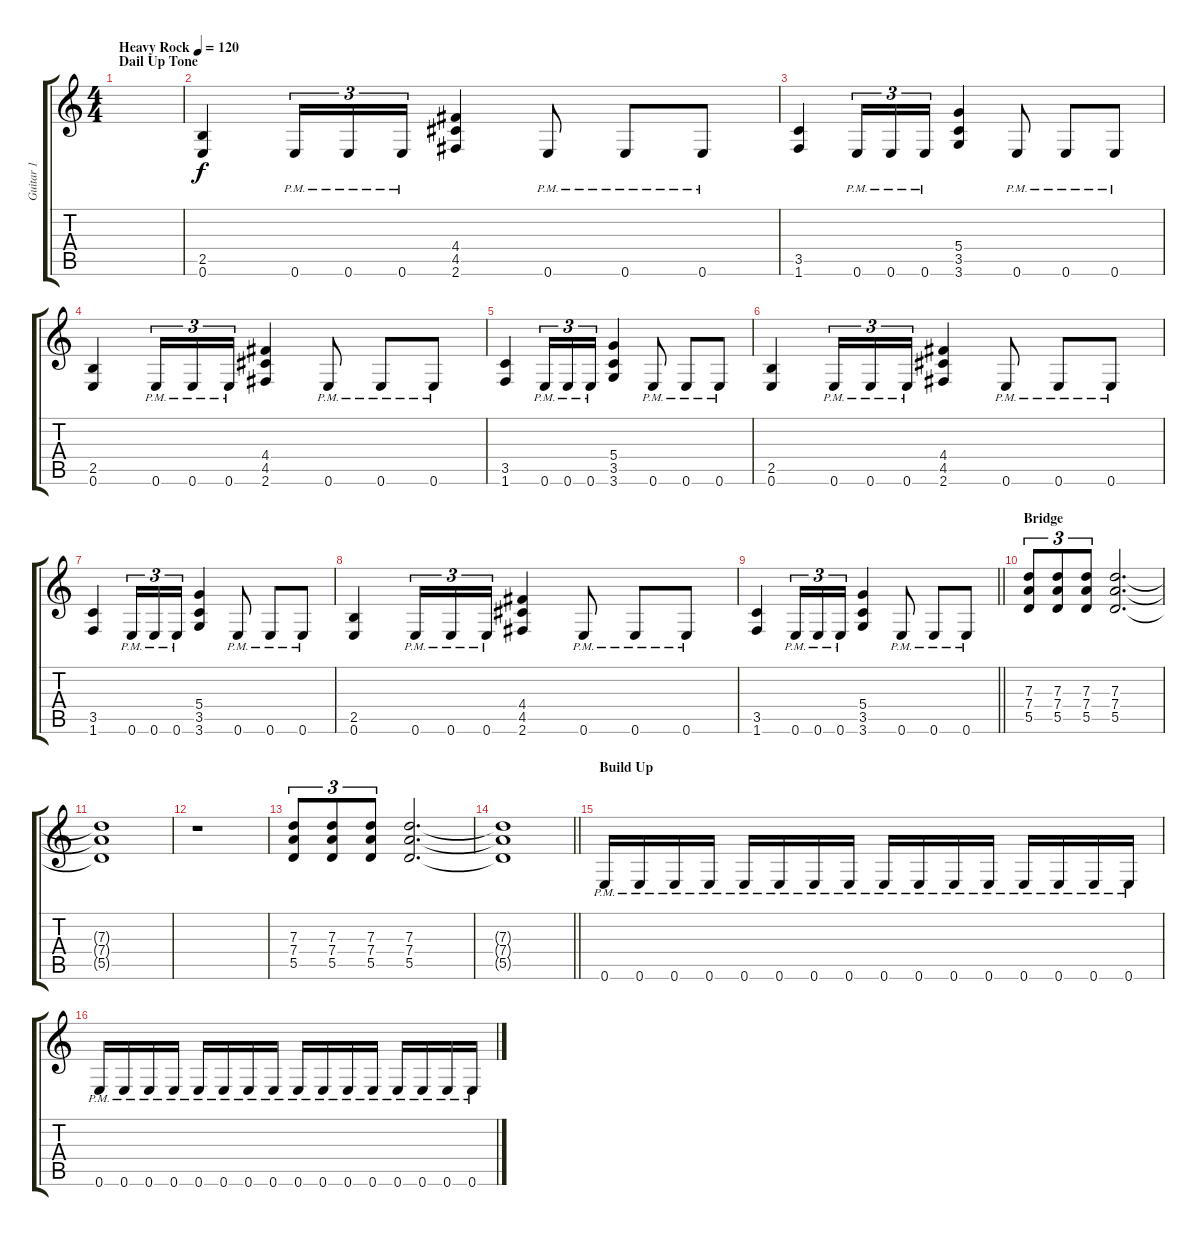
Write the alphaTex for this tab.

\track ("Guitar 1" "Guitar 1") {instrument distortionguitar}
\staff {score tabs}
\tuning (E4 B3 G3 D3 A2 E2) {hide}
\ts (4 4)
\section ("" "Dail Up Tone")
\tempo (120 "Heavy Rock")
\clef g2
\ks c
|
(2.5 0.6).4 0.6{pm}.16{tu (3 2)} 0.6{pm}.16{tu (3 2)} 0.6{pm}.16{tu (3 2)} (4.4 4.5 2.6).4 0.6{pm}.8 0.6{pm}.8 0.6{pm}.8 |
(3.5 1.6).4 0.6{pm}.16{tu (3 2)} 0.6{pm}.16{tu (3 2)} 0.6{pm}.16{tu (3 2)} (5.4 3.5 3.6).4 0.6{pm}.8 0.6{pm}.8 0.6{pm}.8 |
(2.5 0.6).4 0.6{pm}.16{tu (3 2)} 0.6{pm}.16{tu (3 2)} 0.6{pm}.16{tu (3 2)} (4.4 4.5 2.6).4 0.6{pm}.8 0.6{pm}.8 0.6{pm}.8 |
(3.5 1.6).4 0.6{pm}.16{tu (3 2)} 0.6{pm}.16{tu (3 2)} 0.6{pm}.16{tu (3 2)} (5.4 3.5 3.6).4 0.6{pm}.8 0.6{pm}.8 0.6{pm}.8 |
(2.5 0.6).4 0.6{pm}.16{tu (3 2)} 0.6{pm}.16{tu (3 2)} 0.6{pm}.16{tu (3 2)} (4.4 4.5 2.6).4 0.6{pm}.8 0.6{pm}.8 0.6{pm}.8 |
(3.5 1.6).4 0.6{pm}.16{tu (3 2)} 0.6{pm}.16{tu (3 2)} 0.6{pm}.16{tu (3 2)} (5.4 3.5 3.6).4 0.6{pm}.8 0.6{pm}.8 0.6{pm}.8 |
(2.5 0.6).4 0.6{pm}.16{tu (3 2)} 0.6{pm}.16{tu (3 2)} 0.6{pm}.16{tu (3 2)} (4.4 4.5 2.6).4 0.6{pm}.8 0.6{pm}.8 0.6{pm}.8 |
\barLineRight lightlight
(3.5 1.6).4 0.6{pm}.16{tu (3 2)} 0.6{pm}.16{tu (3 2)} 0.6{pm}.16{tu (3 2)} (5.4 3.5 3.6).4 0.6{pm}.8 0.6{pm}.8 0.6{pm}.8 |
\section ("" "Bridge")
(7.3 7.4 5.5).8{tu (3 2)} (7.3 7.4 5.5).8{tu (3 2) beam merge} (7.3 7.4 5.5).8{tu (3 2)} (7.3 7.4 5.5).2{d} |
(7.3{t} 7.4{t} 5.5{t}).1 |
r.1 |
(7.3 7.4 5.5).8{tu (3 2)} (7.3 7.4 5.5).8{tu (3 2) beam merge} (7.3 7.4 5.5).8{tu (3 2)} (7.3 7.4 5.5).2{d} |
\barLineRight lightlight
(7.3{t} 7.4{t} 5.5{t}).1 |
\section ("" "Build Up")
0.6{pm}.16 0.6{pm}.16{beam merge} 0.6{pm}.16 0.6{pm}.16 0.6{pm}.16 0.6{pm}.16{beam merge} 0.6{pm}.16 0.6{pm}.16 0.6{pm}.16 0.6{pm}.16 0.6{pm}.16 0.6{pm}.16 0.6{pm}.16 0.6{pm}.16 0.6{pm}.16 0.6{pm}.16 |
0.6{pm}.16 0.6{pm}.16{beam merge} 0.6{pm}.16 0.6{pm}.16 0.6{pm}.16 0.6{pm}.16{beam merge} 0.6{pm}.16 0.6{pm}.16 0.6{pm}.16 0.6{pm}.16 0.6{pm}.16 0.6{pm}.16 0.6{pm}.16 0.6{pm}.16 0.6{pm}.16 0.6{pm}.16
